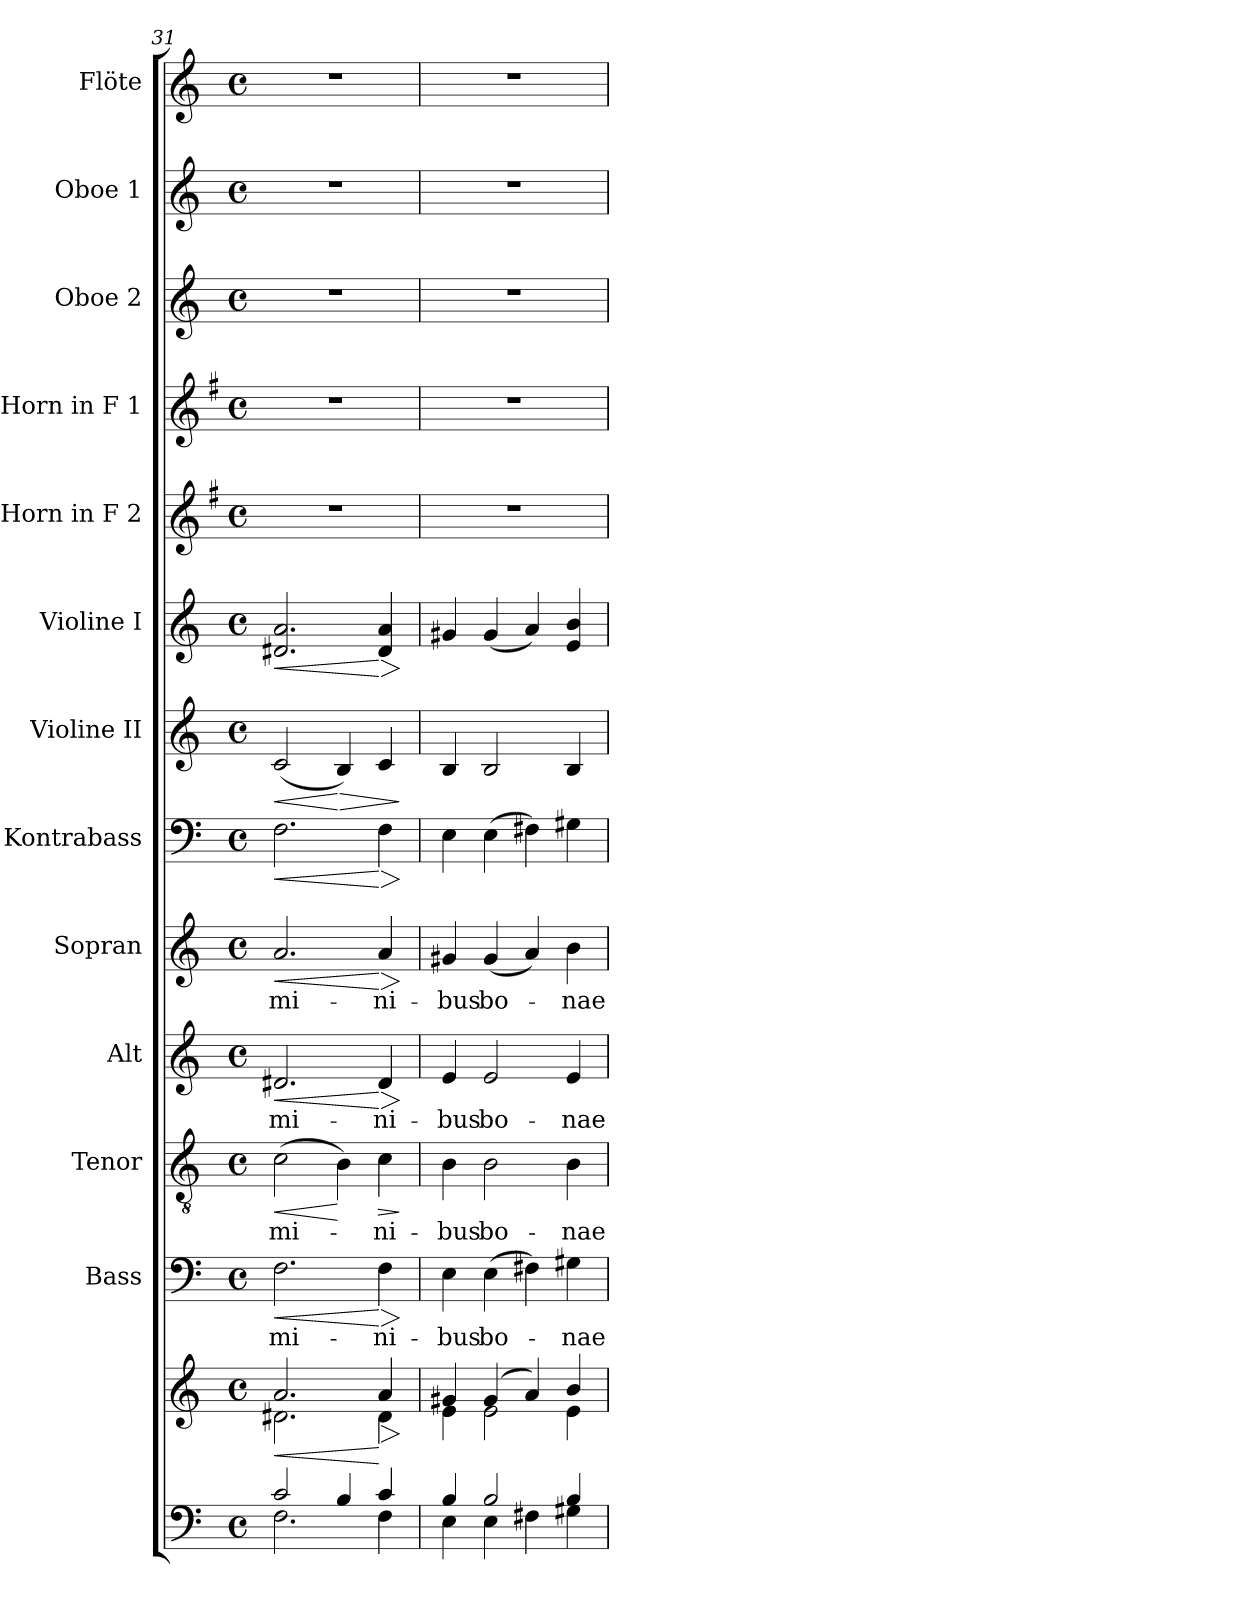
**kern	**kern	**dynam	**kern	**text	**dynam	**kern	**text	**dynam	**kern	**text	**dynam	**kern	**text	**dynam	**kern	**dynam	**kern	**dynam	**kern	**dynam	**kern	**kern	**kern	**kern	**kern
*part13	*part13	*part13	*part12	*part12	*part12	*part11	*part11	*part11	*part10	*part10	*part10	*part9	*part9	*part9	*part8	*part8	*part7	*part7	*part6	*part6	*part5	*part4	*part3	*part2	*part1
*staff14	*staff13	*staff13/14	*staff12	*staff12	*staff12	*staff11	*staff11	*staff11	*staff10	*staff10	*staff10	*staff9	*staff9	*staff9	*staff8	*staff8	*staff7	*staff7	*staff6	*staff6	*staff5	*staff4	*staff3	*staff2	*staff1
*	*	*	*I"Bass	*	*	*I"Tenor	*	*	*I"Alt	*	*	*I"Sopran	*	*	*I"Kontrabass	*	*I"Violine II	*	*I"Violine I	*	*I"Horn in F 2	*I"Horn in F 1	*I"Oboe 2	*I"Oboe 1	*I"Flöte
*	*	*	*I'B.	*	*	*I'T.	*	*	*I'A.	*	*	*I'S.	*	*	*I'Kb.	*	*I'Vl. II	*	*I'Vl. I	*	*	*	*I'Ob. 2	*I'Ob. 1	*I'Fl.
*clefF4	*clefG2	*	*clefF4	*	*	*clefGv2	*	*	*clefG2	*	*	*clefG2	*	*	*clefF4	*	*clefG2	*	*clefG2	*	*clefG2	*clefG2	*clefG2	*clefG2	*clefG2
*	*	*	*	*	*	*	*	*	*	*	*	*	*	*	*ITrd7c12	*	*	*	*	*	*ITrd4c7	*ITrd4c7	*	*	*
*k[]	*k[]	*	*k[]	*	*	*k[]	*	*	*k[]	*	*	*k[]	*	*	*k[]	*	*k[]	*	*k[]	*	*k[]	*k[]	*k[]	*k[]	*k[]
*C:	*C:	*	*C:	*	*	*C:	*	*	*C:	*	*	*C:	*	*	*C:	*	*C:	*	*C:	*	*C:	*C:	*C:	*C:	*C:
*M4/4	*M4/4	*	*M4/4	*	*	*M4/4	*	*	*M4/4	*	*	*M4/4	*	*	*M4/4	*	*M4/4	*	*M4/4	*	*M4/4	*M4/4	*M4/4	*M4/4	*M4/4
*met(c)	*met(c)	*	*met(c)	*	*	*met(c)	*	*	*met(c)	*	*	*met(c)	*	*	*met(c)	*	*met(c)	*	*met(c)	*	*met(c)	*met(c)	*met(c)	*met(c)	*met(c)
=31	=31	=31	=31	=31	=31	=31	=31	=31	=31	=31	=31	=31	=31	=31	=31	=31	=31	=31	=31	=31	=31	=31	=31	=31	=31
*^	*	*	*	*	*	*	*	*	*	*	*	*	*	*	*	*	*	*	*	*	*	*	*	*	*
!	!	!	!LO:HP:b	!	!LO:LY:b	!LO:HP:b	!	!LO:LY:b	!LO:HP:b	!	!LO:LY:b	!LO:HP:b	!	!LO:LY:b	!LO:HP:b	!	!LO:HP:b	!	!LO:HP:b	!	!LO:HP:b	!	!	!	!	!
*	*	*^	*	*	*	*	*	*	*	*	*	*	*	*	*	*	*	*	*	*	*	*	*	*	*	*
2c/	2.F\	2.a/	2.d#X\	<	2.F\	-mi-	<	(>2c\	-mi-	<	2.d#X/	-mi-	<	2.a/	-mi-	<	2.FF\	<	(<2c/	<	2.d#X/ 2.a/	<	1r	1r	1r	1r	1r
!	!	!	!	!	!	!	!	!	!	!	!	!	!	!	!	!	!	!	!	!LO:HP:n=1:b	!	!	!	!	!	!	!
4B/	.	.	.	.	.	.	.	4B\)	.	[	.	.	.	.	.	.	.	.	4B/)	[ >	.	.	.	.	.	.	.
!	!	!	!	!LO:HP:n=1:b	!	!LO:LY:b	!LO:HP:n=1:b	!	!LO:LY:b	!LO:HP:b	!	!LO:LY:b	!LO:HP:n=1:b	!	!LO:LY:b	!LO:HP:n=1:b	!	!LO:HP:n=1:b	!	!	!	!LO:HP:n=1:b	!	!	!	!	!
4c/	4F\	4a/	4d#\	[ >	4F\	-ni-	[ >	4c\	-ni-	>	4d#/	-ni-	[ >	4a/	-ni-	[ >	4FF\	[ >	4c/	.	4d#/ 4a/	[ >	.	.	.	.	.
*v	*v	*	*	*	*	*	*	*	*	*	*	*	*	*	*	*	*	*	*	*	*	*	*	*	*	*	*
*	*v	*v	*	*	*	*	*	*	*	*	*	*	*	*	*	*	*	*	*	*	*	*	*	*	*	*
.	.	]	.	.	]	.	.	]	.	.	]	.	.	]	.	]	.	]	.	]	.	.	.	.	.
=32	=32	=32	=32	=32	=32	=32	=32	=32	=32	=32	=32	=32	=32	=32	=32	=32	=32	=32	=32	=32	=32	=32	=32	=32	=32
*^	*^	*	*	*	*	*	*	*	*	*	*	*	*	*	*	*	*	*	*	*	*	*	*	*	*
!	!	!	!	!	!	!LO:LY:b	!	!	!LO:LY:b	!	!	!LO:LY:b	!	!	!LO:LY:b	!	!	!	!	!	!	!	!	!	!	!	!
4B/	4E\	4g#X/	4e\	.	4E\	-bus	.	4B\	-bus	.	4e/	-bus	.	4g#X/	-bus	.	4EE\	.	4B/	.	4g#X/	.	1r	1r	1r	1r	1r
!	!	!	!	!	!	!LO:LY:b	!	!	!LO:LY:b	!	!	!LO:LY:b	!	!	!LO:LY:b	!	!	!	!	!	!	!	!	!	!	!	!
2B/	4E\	(4g#/	2e\	.	(>4E\	bo-	.	2B\	bo-	.	2e/	bo-	.	(<4g#/	bo-	.	(>4EE\	.	2B/	.	(<4g#/	.	.	.	.	.	.
.	4F#X\	4a/)	.	.	4F#X\)	.	.	.	.	.	.	.	.	4a/)	.	.	4FF#X\)	.	.	.	4a/)	.	.	.	.	.	.
!	!	!	!	!	!	!LO:LY:b	!	!	!LO:LY:b	!	!	!LO:LY:b	!	!	!LO:LY:b	!	!	!	!	!	!	!	!	!	!	!	!
4B/	4G#X\	4b/	4e\	.	4G#X\	-nae	.	4B\	-nae	.	4e/	-nae	.	4b\	-nae	.	4GG#X\	.	4B/	.	4e/ 4b/	.	.	.	.	.	.
*v	*v	*	*	*	*	*	*	*	*	*	*	*	*	*	*	*	*	*	*	*	*	*	*	*	*	*	*
*	*v	*v	*	*	*	*	*	*	*	*	*	*	*	*	*	*	*	*	*	*	*	*	*	*	*	*
=	=	=	=	=	=	=	=	=	=	=	=	=	=	=	=	=	=	=	=	=	=	=	=	=	=
*-	*-	*-	*-	*-	*-	*-	*-	*-	*-	*-	*-	*-	*-	*-	*-	*-	*-	*-	*-	*-	*-	*-	*-	*-	*-
